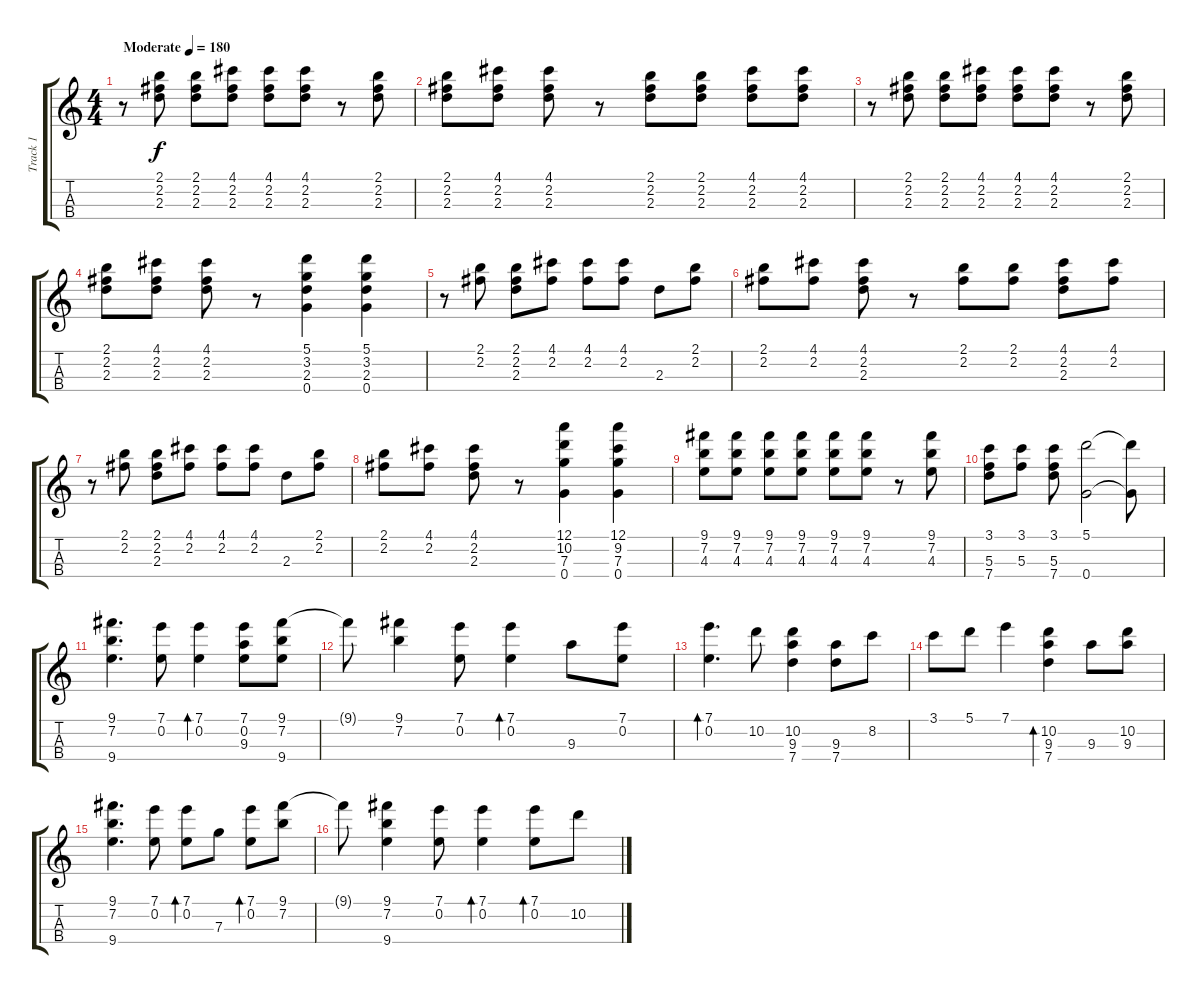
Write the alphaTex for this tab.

\track ("Track 1" "Track 1") {instrument acousticguitarnylon}
\staff {score tabs}
\tuning (A4 E4 C4 G3) {hide}
\ts (4 4)
\tempo (180 "Moderate")
\clef g2
\ks c
r.8{dy f instrument acousticguitarnylon} (2.1 2.2 2.3).8 (2.1 2.2 2.3).8 (4.1 2.2 2.3).8 (4.1 2.2 2.3).8 (4.1 2.2 2.3).8 r.8 (2.1 2.2 2.3).8 |
(2.1 2.2 2.3).8 (4.1 2.2 2.3).8 (4.1 2.2 2.3).8 r.8 (2.1 2.2 2.3).8 (2.1 2.2 2.3).8 (4.1 2.2 2.3).8 (4.1 2.2 2.3).8 |
r.8 (2.1 2.2 2.3).8 (2.1 2.2 2.3).8 (4.1 2.2 2.3).8 (4.1 2.2 2.3).8 (4.1 2.2 2.3).8 r.8 (2.1 2.2 2.3).8 |
(2.1 2.2 2.3).8 (4.1 2.2 2.3).8 (4.1 2.2 2.3).8 r.8 (5.1 3.2 2.3 0.4).4 (5.1 3.2 2.3 0.4).4 |
r.8 (2.1 2.2).8 (2.1 2.2 2.3).8 (4.1 2.2).8 (4.1 2.2).8 (4.1 2.2).8 2.3.8 (2.1 2.2).8 |
(2.1 2.2).8 (4.1 2.2).8 (4.1 2.2 2.3).8 r.8 (2.1 2.2).8 (2.1 2.2).8 (4.1 2.2 2.3).8 (4.1 2.2).8 |
r.8 (2.1 2.2).8 (2.1 2.2 2.3).8 (4.1 2.2).8 (4.1 2.2).8 (4.1 2.2).8 2.3.8 (2.1 2.2).8 |
(2.1 2.2).8 (4.1 2.2).8 (4.1 2.2 2.3).8 r.8 (12.1 10.2 7.3 0.4).4 (12.1 9.2 7.3 0.4).4 |
(9.1 7.2 4.3).8 (9.1 7.2 4.3).8 (9.1 7.2 4.3).8 (9.1 7.2 4.3).8 (9.1 7.2 4.3).8 (9.1 7.2 4.3).8 r.8 (9.1 7.2 4.3).8 |
(3.1 5.3 7.4).8 (3.1 5.3).8 (3.1 5.3 7.4).8 (5.1 0.4).2 (5.1{t} 0.4{t}).8 |
(9.1 7.2 9.4).4{d} (7.1 0.2).8 (7.1 0.2).4{bd 120} (7.1 0.2 9.3).8 (9.1 7.2 9.4).8 |
9.1{t}.8 (9.1 7.2).4 (7.1 0.2).8 (7.1 0.2).4{bd 120} 9.3.8 (7.1 0.2).8 |
(7.1 0.2).4{d bd 120} 10.2.8 (10.2 9.3 7.4).4 (9.3 7.4).8 8.2.8 |
3.1.8 5.1.8 7.1.4 (10.2 9.3 7.4).4{bd 120} 9.3.8 (10.2 9.3).8 |
(9.1 7.2 9.4).4{d} (7.1 0.2).8 (7.1 0.2).8{bd 120} 7.3.8 (7.1 0.2).8{bd 120} (9.1 7.2).8 |
9.1{t}.8 (9.1 7.2 9.4).4 (7.1 0.2).8 (7.1 0.2).4{bd 120} (7.1 0.2).8{bd 120} 10.2.8
